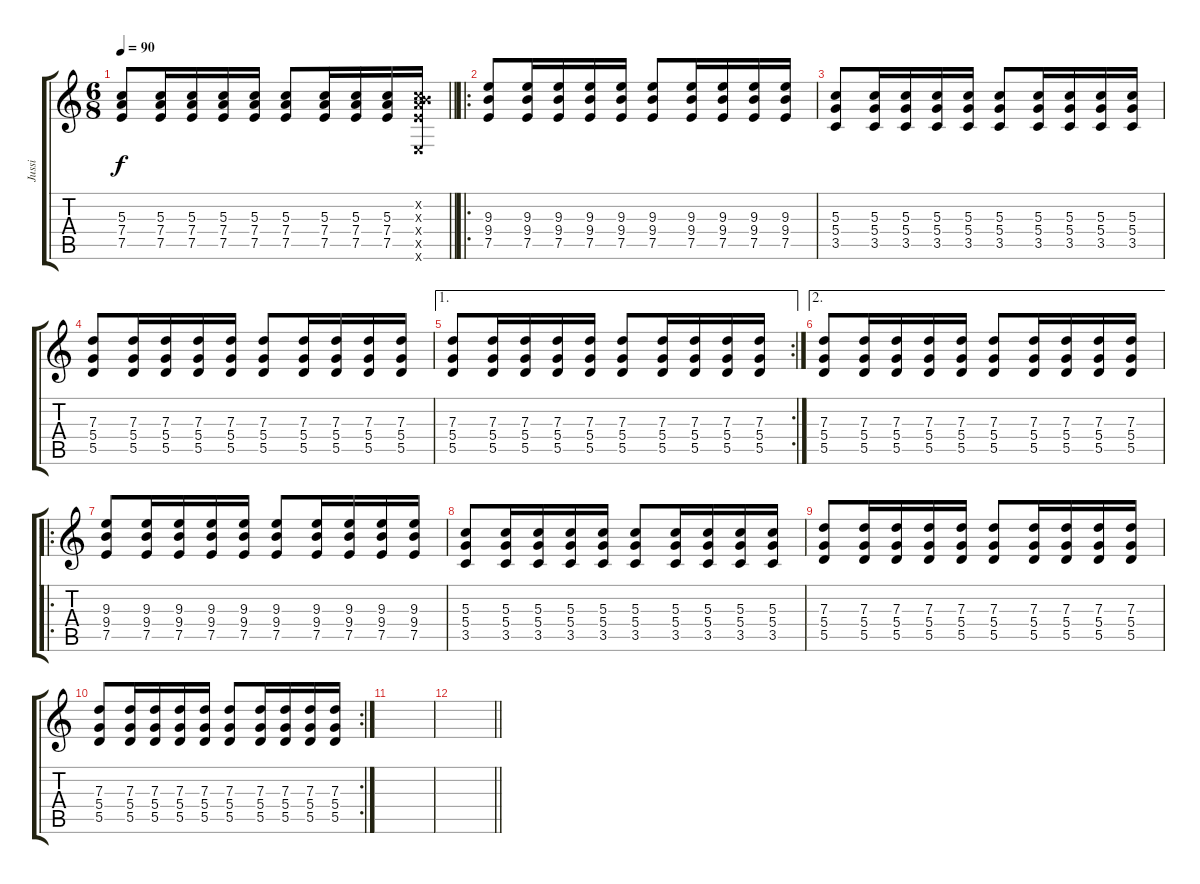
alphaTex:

\track ("Jussi" "Jussi") {instrument acousticguitarnylon}
\staff {score tabs}
\tuning (E4 B3 G3 D3 A2 E2) {hide}
\ts (6 8)
\tempo 90
\clef g2
\barLineRight lightlight
\ks c
(5.3 7.4 7.5).8{dy f} (5.3 7.4 7.5).16 (5.3 7.4 7.5).16 (5.3 7.4 7.5).16 (5.3 7.4 7.5).16 (5.3 7.4 7.5).8 (5.3 7.4 7.5).16 (5.3 7.4 7.5).16 (5.3 7.4 7.5).16 (0.2{x} 5.3{x} 7.4{x} 7.5{x} 0.6{x}).16 |
\ro
(9.3 9.4 7.5).8 (9.3 9.4 7.5).16 (9.3 9.4 7.5).16 (9.3 9.4 7.5).16 (9.3 9.4 7.5).16 (9.3 9.4 7.5).8 (9.3 9.4 7.5).16 (9.3 9.4 7.5).16 (9.3 9.4 7.5).16 (9.3 9.4 7.5).16 |
(5.3 5.4 3.5).8 (5.3 5.4 3.5).16 (5.3 5.4 3.5).16 (5.3 5.4 3.5).16 (5.3 5.4 3.5).16 (5.3 5.4 3.5).8 (5.3 5.4 3.5).16 (5.3 5.4 3.5).16 (5.3 5.4 3.5).16 (5.3 5.4 3.5).16 |
(7.3 5.4 5.5).8 (7.3 5.4 5.5).16 (7.3 5.4 5.5).16 (7.3 5.4 5.5).16 (7.3 5.4 5.5).16 (7.3 5.4 5.5).8 (7.3 5.4 5.5).16 (7.3 5.4 5.5).16 (7.3 5.4 5.5).16 (7.3 5.4 5.5).16 |
\ae 1
\rc 2
(7.3 5.4 5.5).8 (7.3 5.4 5.5).16 (7.3 5.4 5.5).16 (7.3 5.4 5.5).16 (7.3 5.4 5.5).16 (7.3 5.4 5.5).8 (7.3 5.4 5.5).16 (7.3 5.4 5.5).16 (7.3 5.4 5.5).16 (7.3 5.4 5.5).16 |
\ae 2
(7.3 5.4 5.5).8 (7.3 5.4 5.5).16 (7.3 5.4 5.5).16 (7.3 5.4 5.5).16 (7.3 5.4 5.5).16 (7.3 5.4 5.5).8 (7.3 5.4 5.5).16 (7.3 5.4 5.5).16 (7.3 5.4 5.5).16 (7.3 5.4 5.5).16 |
\ro
(9.3 9.4 7.5).8 (9.3 9.4 7.5).16 (9.3 9.4 7.5).16 (9.3 9.4 7.5).16 (9.3 9.4 7.5).16 (9.3 9.4 7.5).8 (9.3 9.4 7.5).16 (9.3 9.4 7.5).16 (9.3 9.4 7.5).16 (9.3 9.4 7.5).16 |
(5.3 5.4 3.5).8 (5.3 5.4 3.5).16 (5.3 5.4 3.5).16 (5.3 5.4 3.5).16 (5.3 5.4 3.5).16 (5.3 5.4 3.5).8 (5.3 5.4 3.5).16 (5.3 5.4 3.5).16 (5.3 5.4 3.5).16 (5.3 5.4 3.5).16 |
(7.3 5.4 5.5).8 (7.3 5.4 5.5).16 (7.3 5.4 5.5).16 (7.3 5.4 5.5).16 (7.3 5.4 5.5).16 (7.3 5.4 5.5).8 (7.3 5.4 5.5).16 (7.3 5.4 5.5).16 (7.3 5.4 5.5).16 (7.3 5.4 5.5).16 |
\rc 2
(7.3 5.4 5.5).8 (7.3 5.4 5.5).16 (7.3 5.4 5.5).16 (7.3 5.4 5.5).16 (7.3 5.4 5.5).16 (7.3 5.4 5.5).8 (7.3 5.4 5.5).16 (7.3 5.4 5.5).16 (7.3 5.4 5.5).16 (7.3 5.4 5.5).16 |
|
\barLineRight lightlight
